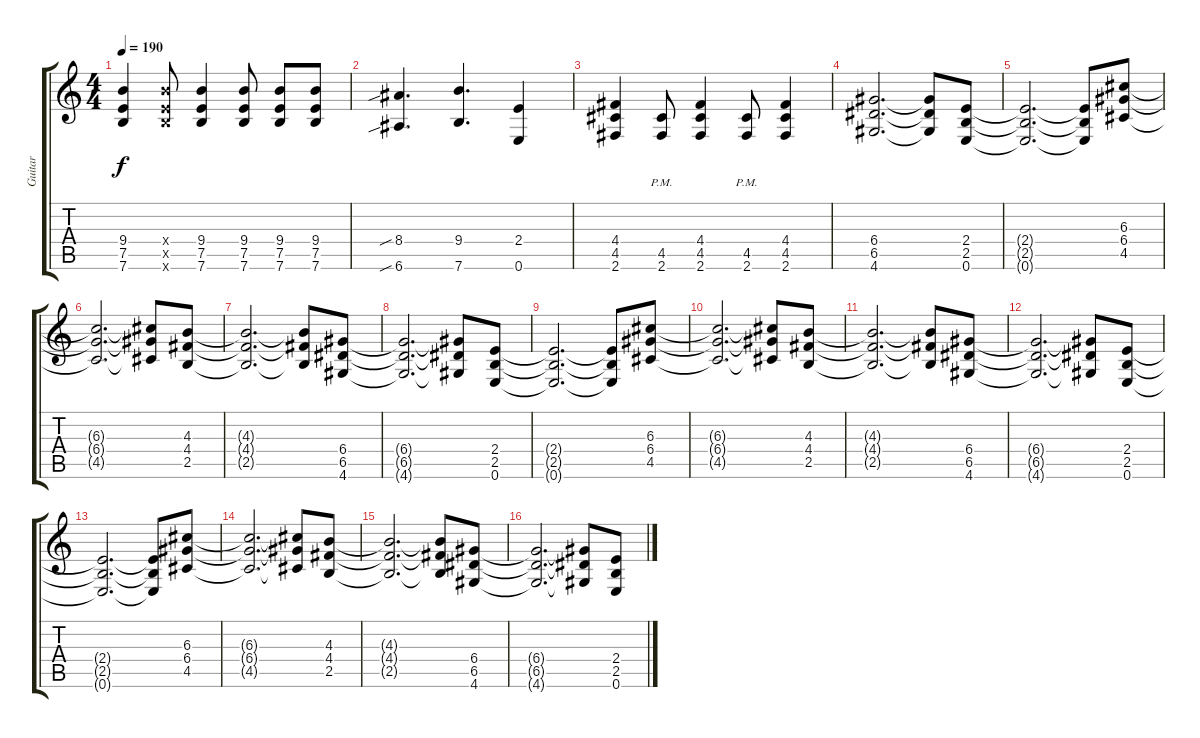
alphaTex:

\track ("Guitar" "Guitar") {instrument distortionguitar}
\staff {score tabs}
\tuning (E4 B3 G3 D3 A2 E2) {hide}
\ts (4 4)
\tempo 190
\clef g2
\ks c
(9.4 7.5 7.6).4{dy f} (9.4{x} 7.5{x} 7.6{x}).8 (9.4 7.5 7.6).4 (9.4 7.5 7.6).8 (9.4 7.5 7.6).8 (9.4 7.5 7.6).8 |
(8.4{sib} 6.6{sib}).4{d} (9.4 7.6).4{d} (2.4 0.6).4 |
(4.4 4.5 2.6).4 (4.5{pm} 2.6{pm}).8 (4.4 4.5 2.6).4 (4.5{pm} 2.6{pm}).8 (4.4 4.5 2.6).4 |
(6.4 6.5 4.6).2{d} (6.4{t} 6.5{t} 4.6{t}).8 (2.4 2.5 0.6).8 |
(2.4{t} 2.5{t} 0.6{t}).2{d} (2.4{t} 2.5{t} 0.6{t}).8 (6.3 6.4 4.5).8 |
(6.3{t} 6.4{t} 4.5{t}).2{d} (6.3{t} 6.4{t} 4.5{t}).8 (4.3 4.4 2.5).8 |
(4.3{t} 4.4{t} 2.5{t}).2{d} (4.3{t} 4.4{t} 2.5{t}).8 (6.4 6.5 4.6).8 |
(6.4{t} 6.5{t} 4.6{t}).2{d} (6.4{t} 6.5{t} 4.6{t}).8 (2.4 2.5 0.6).8 |
(2.4{t} 2.5{t} 0.6{t}).2{d} (2.4{t} 2.5{t} 0.6{t}).8 (6.3 6.4 4.5).8 |
(6.3{t} 6.4{t} 4.5{t}).2{d} (6.3{t} 6.4{t} 4.5{t}).8 (4.3 4.4 2.5).8 |
(4.3{t} 4.4{t} 2.5{t}).2{d} (4.3{t} 4.4{t} 2.5{t}).8 (6.4 6.5 4.6).8 |
(6.4{t} 6.5{t} 4.6{t}).2{d} (6.4{t} 6.5{t} 4.6{t}).8 (2.4 2.5 0.6).8 |
(2.4{t} 2.5{t} 0.6{t}).2{d} (2.4{t} 2.5{t} 0.6{t}).8 (6.3 6.4 4.5).8 |
(6.3{t} 6.4{t} 4.5{t}).2{d} (6.3{t} 6.4{t} 4.5{t}).8 (4.3 4.4 2.5).8 |
(4.3{t} 4.4{t} 2.5{t}).2{d} (4.3{t} 4.4{t} 2.5{t}).8 (6.4 6.5 4.6).8 |
(6.4{t} 6.5{t} 4.6{t}).2{d} (6.4{t} 6.5{t} 4.6{t}).8 (2.4 2.5 0.6).8
